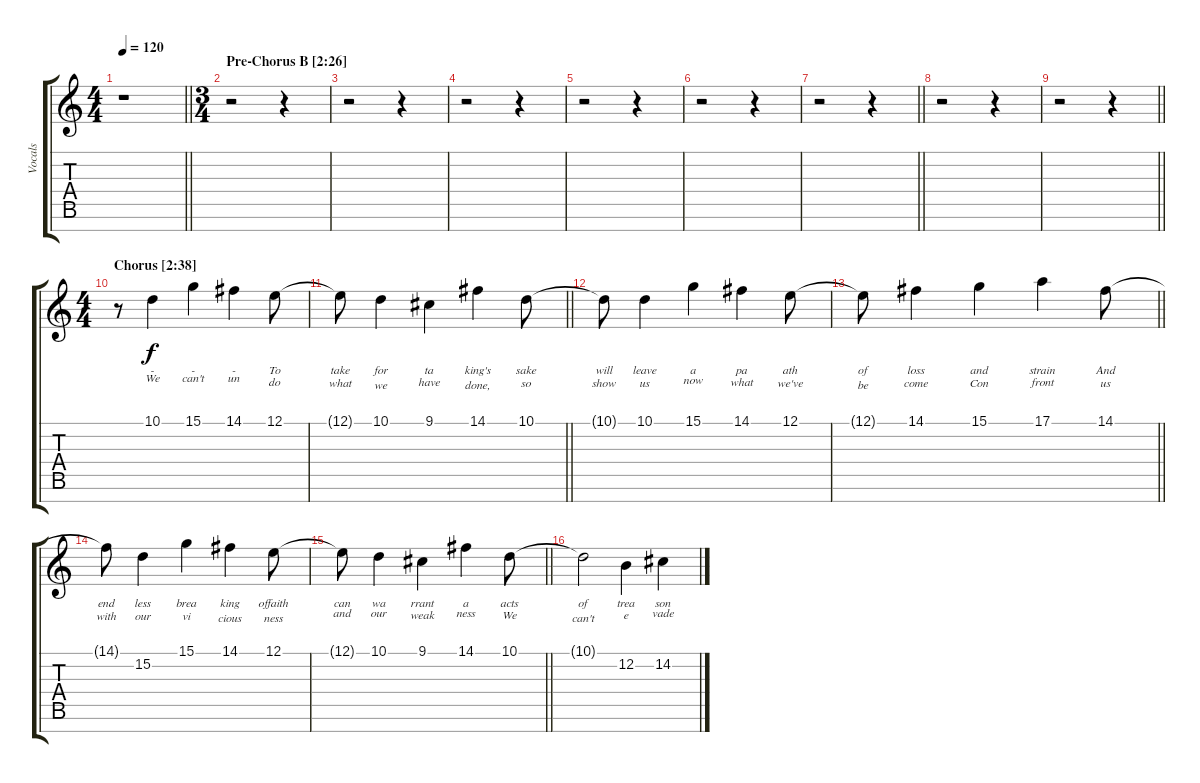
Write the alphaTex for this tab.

\track ("Vocals" "Vocals") {instrument synthvoice}
\staff {score tabs}
\tuning (E4 B3 G3 D3 A2 E2 B1) {hide}
\ts (4 4)
\tempo 120
\clef g2
\barLineRight lightlight
\ks c
r.1{dy f} |
\ts (3 4)
\section ("" "Pre-Chorus B [2:26]")
r.2 r.4 |
r.2 r.4 |
r.2 r.4 |
r.2 r.4 |
r.2 r.4 |
\barLineRight lightlight
r.2 r.4 |
r.2 r.4 |
\barLineRight lightlight
r.2 r.4 |
\ts (4 4)
\section ("" "Chorus [2:38]")
r.8 10.1.4{lyrics (0 "-") lyrics (1 "We") lyrics (2 "") lyrics (3 "") lyrics (4 "")} 15.1.4{lyrics (0 "-") lyrics (1 "can't") lyrics (2 "") lyrics (3 "") lyrics (4 "")} 14.1.4{lyrics (0 "-") lyrics (1 "un") lyrics (2 "") lyrics (3 "") lyrics (4 "")} 12.1.8{lyrics (0 "To") lyrics (1 "do") lyrics (2 "") lyrics (3 "") lyrics (4 "")} |
\barLineRight lightlight
12.1{t}.8{lyrics (0 "take") lyrics (1 "what") lyrics (2 "") lyrics (3 "") lyrics (4 "")} 10.1.4{lyrics (0 "for") lyrics (1 "we") lyrics (2 "") lyrics (3 "") lyrics (4 "")} 9.1.4{lyrics (0 "ta") lyrics (1 "have") lyrics (2 "") lyrics (3 "") lyrics (4 "")} 14.1.4{lyrics (0 "king's") lyrics (1 "done,") lyrics (2 "") lyrics (3 "") lyrics (4 "")} 10.1.8{lyrics (0 "sake") lyrics (1 "so") lyrics (2 "") lyrics (3 "") lyrics (4 "")} |
10.1{t}.8{lyrics (0 "will") lyrics (1 "show") lyrics (2 "") lyrics (3 "") lyrics (4 "")} 10.1.4{lyrics (0 "leave") lyrics (1 "us") lyrics (2 "") lyrics (3 "") lyrics (4 "")} 15.1.4{lyrics (0 "a") lyrics (1 "now") lyrics (2 "") lyrics (3 "") lyrics (4 "")} 14.1.4{lyrics (0 "pa") lyrics (1 "what") lyrics (2 "") lyrics (3 "") lyrics (4 "")} 12.1.8{lyrics (0 "ath") lyrics (1 "we've") lyrics (2 "") lyrics (3 "") lyrics (4 "")} |
\barLineRight lightlight
12.1{t}.8{lyrics (0 "of") lyrics (1 "be") lyrics (2 "") lyrics (3 "") lyrics (4 "")} 14.1.4{lyrics (0 "loss") lyrics (1 "come") lyrics (2 "") lyrics (3 "") lyrics (4 "")} 15.1.4{lyrics (0 "and") lyrics (1 "Con") lyrics (2 "") lyrics (3 "") lyrics (4 "")} 17.1.4{lyrics (0 "strain") lyrics (1 "front") lyrics (2 "") lyrics (3 "") lyrics (4 "")} 14.1.8{lyrics (0 "And") lyrics (1 "us") lyrics (2 "") lyrics (3 "") lyrics (4 "")} |
14.1{t}.8{lyrics (0 "end") lyrics (1 "with") lyrics (2 "") lyrics (3 "") lyrics (4 "")} 15.2.4{lyrics (0 "less") lyrics (1 "our") lyrics (2 "") lyrics (3 "") lyrics (4 "")} 15.1.4{lyrics (0 "brea") lyrics (1 "vi") lyrics (2 "") lyrics (3 "") lyrics (4 "")} 14.1.4{lyrics (0 "king") lyrics (1 "cious") lyrics (2 "") lyrics (3 "") lyrics (4 "")} 12.1.8{lyrics (0 "offaith") lyrics (1 "ness") lyrics (2 "") lyrics (3 "") lyrics (4 "")} |
\barLineRight lightlight
12.1{t}.8{lyrics (0 "can") lyrics (1 "and") lyrics (2 "") lyrics (3 "") lyrics (4 "")} 10.1.4{lyrics (0 "wa") lyrics (1 "our") lyrics (2 "") lyrics (3 "") lyrics (4 "")} 9.1.4{lyrics (0 "rrant") lyrics (1 "weak") lyrics (2 "") lyrics (3 "") lyrics (4 "")} 14.1.4{lyrics (0 "a") lyrics (1 "ness") lyrics (2 "") lyrics (3 "") lyrics (4 "")} 10.1.8{lyrics (0 "acts") lyrics (1 "We") lyrics (2 "") lyrics (3 "") lyrics (4 "")} |
10.1{t}.2{lyrics (0 "of") lyrics (1 "can't") lyrics (2 "") lyrics (3 "") lyrics (4 "")} 12.2.4{lyrics (0 "trea") lyrics (1 "e") lyrics (2 "") lyrics (3 "") lyrics (4 "")} 14.2.4{lyrics (0 "son") lyrics (1 "vade") lyrics (2 "") lyrics (3 "") lyrics (4 "")}
